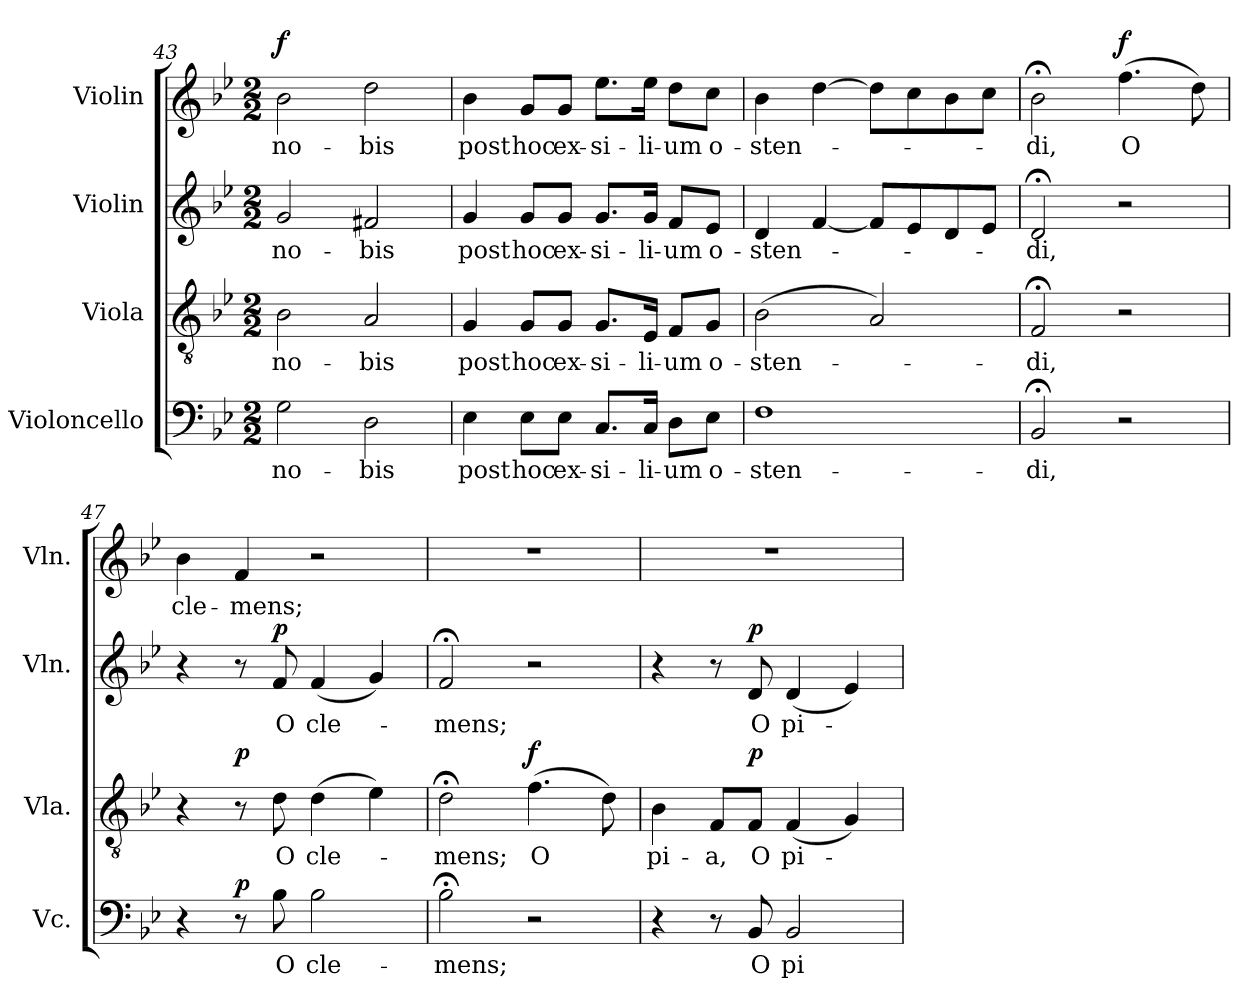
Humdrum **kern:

**kern	**text	**dynam	**kern	**text	**dynam	**kern	**text	**dynam	**kern	**text	**dynam
*part4	*part4	*part4	*part3	*part3	*part3	*part2	*part2	*part2	*part1	*part1	*part1
*staff4	*staff4	*staff4	*staff3	*staff3	*staff3	*staff2	*staff2	*staff2	*staff1	*staff1	*staff1
*I"Violoncello	*	*	*I"Viola	*	*	*I"Violin	*	*	*I"Violin	*	*
*I'Vc.	*	*	*I'Vla.	*	*	*I'Vln.	*	*	*I'Vln.	*	*
!!LO:PB:g=z
*clefF4	*	*	*clefGv2	*	*	*clefG2	*	*	*clefG2	*	*
*k[b-e-]	*	*	*k[b-e-]	*	*	*k[b-e-]	*	*	*k[b-e-]	*	*
*B-:	*	*	*B-:	*	*	*B-:	*	*	*B-:	*	*
*M2/2	*	*	*M2/2	*	*	*M2/2	*	*	*M2/2	*	*
=43	=43	=43	=43	=43	=43	=43	=43	=43	=43	=43	=43
!	!LO:LY:b:color=#000000	!	!	!	!	!	!	!	!	!	!
!	!	!	!	!LO:LY:b:color=#000000	!	!	!	!	!	!	!
!	!	!	!	!	!	!	!LO:LY:b:color=#000000	!	!	!	!
!	!	!	!	!	!	!	!	!	!	!LO:LY:b:color=#000000	!
2Gi\	no-	.	2B-i\	no-	.	2gi/	no-	.	2b-i\	no-	f
!	!LO:LY:b:color=#000000	!	!	!	!	!	!	!	!	!	!
!	!	!	!	!LO:LY:b:color=#000000	!	!	!	!	!	!	!
!	!	!	!	!	!	!	!LO:LY:b:color=#000000	!	!	!	!
!	!	!	!	!	!	!	!	!	!	!LO:LY:b:color=#000000	!
2Di\	-bis	.	2Ai/	-bis	.	2f#Xi/	-bis	.	2ddi\	-bis	.
=44	=44	=44	=44	=44	=44	=44	=44	=44	=44	=44	=44
!	!LO:LY:b:color=#000000	!	!	!	!	!	!	!	!	!	!
!	!	!	!	!LO:LY:b:color=#000000	!	!	!	!	!	!	!
!	!	!	!	!	!	!	!LO:LY:b:color=#000000	!	!	!	!
!	!	!	!	!	!	!	!	!	!	!LO:LY:b:color=#000000	!
4E-i\	post	.	4Gi/	post	.	4gi/	post	.	4b-i\	post	.
!	!LO:LY:b:color=#000000	!	!	!	!	!	!	!	!	!	!
!	!	!	!	!LO:LY:b:color=#000000	!	!	!	!	!	!	!
!	!	!	!	!	!	!	!LO:LY:b:color=#000000	!	!	!	!
!	!	!	!	!	!	!	!	!	!	!LO:LY:b:color=#000000	!
8E-i\L	hoc	.	8Gi/L	hoc	.	8gi/L	hoc	.	8gi/L	hoc	.
!	!LO:LY:b:color=#000000	!	!	!	!	!	!	!	!	!	!
!	!	!	!	!LO:LY:b:color=#000000	!	!	!	!	!	!	!
!	!	!	!	!	!	!	!LO:LY:b:color=#000000	!	!	!	!
!	!	!	!	!	!	!	!	!	!	!LO:LY:b:color=#000000	!
8E-i\J	ex-	.	8Gi/J	ex-	.	8gi/J	ex-	.	8gi/J	ex-	.
!	!LO:LY:b:color=#000000	!	!	!	!	!	!	!	!	!	!
!	!	!	!	!LO:LY:b:color=#000000	!	!	!	!	!	!	!
!	!	!	!	!	!	!	!LO:LY:b:color=#000000	!	!	!	!
!	!	!	!	!	!	!	!	!	!	!LO:LY:b:color=#000000	!
8.Ci/L	-si-	.	8.Gi/L	-si-	.	8.gi/L	-si-	.	8.ee-i\L	-si-	.
!	!LO:LY:b:color=#000000	!	!	!	!	!	!	!	!	!	!
!	!	!	!	!LO:LY:b:color=#000000	!	!	!	!	!	!	!
!	!	!	!	!	!	!	!LO:LY:b:color=#000000	!	!	!	!
!	!	!	!	!	!	!	!	!	!	!LO:LY:b:color=#000000	!
16Ci/Jk	-li-	.	16E-i/Jk	-li-	.	16gi/Jk	-li-	.	16ee-i\Jk	-li-	.
!	!LO:LY:b:color=#000000	!	!	!	!	!	!	!	!	!	!
!	!	!	!	!LO:LY:b:color=#000000	!	!	!	!	!	!	!
!	!	!	!	!	!	!	!LO:LY:b:color=#000000	!	!	!	!
!	!	!	!	!	!	!	!	!	!	!LO:LY:b:color=#000000	!
8Di\L	-um	.	8Fi/L	-um	.	8fi/L	-um	.	8ddi\L	-um	.
!	!LO:LY:b:color=#000000	!	!	!	!	!	!	!	!	!	!
!	!	!	!	!LO:LY:b:color=#000000	!	!	!	!	!	!	!
!	!	!	!	!	!	!	!LO:LY:b:color=#000000	!	!	!	!
!	!	!	!	!	!	!	!	!	!	!LO:LY:b:color=#000000	!
8E-i\J	o-	.	8Gi/J	o-	.	8e-i/J	o-	.	8cci\J	o-	.
=45	=45	=45	=45	=45	=45	=45	=45	=45	=45	=45	=45
!	!LO:LY:b:color=#000000	!	!	!	!	!	!	!	!	!	!
!	!	!	!	!LO:LY:b:color=#000000	!	!	!	!	!	!	!
!	!	!	!	!	!	!	!LO:LY:b:color=#000000	!	!	!	!
!	!	!	!	!	!	!	!	!	!	!LO:LY:b:color=#000000	!
1Fi	-sten-	.	(2B-i\	-sten-	.	4di/	-sten-	.	4b-i\	-sten-	.
.	.	.	.	.	.	[4fi/	.	.	[4ddi\	.	.
.	.	.	2Ai/)	.	.	8fi/L]	.	.	8ddi\L]	.	.
.	.	.	.	.	.	8e-i/	.	.	8cci\	.	.
.	.	.	.	.	.	8di/	.	.	8b-i\	.	.
.	.	.	.	.	.	8e-i/J	.	.	8cci\J	.	.
=46	=46	=46	=46	=46	=46	=46	=46	=46	=46	=46	=46
!	!LO:LY:b:color=#000000	!	!	!	!	!	!	!	!	!	!
!	!	!	!	!LO:LY:b:color=#000000	!	!	!	!	!	!	!
!	!	!	!	!	!	!	!LO:LY:b:color=#000000	!	!	!	!
!	!	!	!	!	!	!	!	!	!	!LO:LY:b:color=#000000	!
2BB-;i/	-di,	.	2F;i/	-di,	.	2d;i/	-di,	.	2b-;i\	-di,	.
!	!	!	!	!	!	!	!	!	!	!LO:LY:b:color=#000000	!
2r	.	.	2r	.	.	2r	.	.	(4.ffi\	O	f
.	.	.	.	.	.	.	.	.	8ddi\)	.	.
=47	=47	=47	=47	=47	=47	=47	=47	=47	=47	=47	=47
!	!	!	!	!	!	!	!	!	!	!LO:LY:b:color=#000000	!
4r	.	.	4r	.	.	4r	.	.	4b-i\	cle-	.
!	!	!	!	!	!	!	!	!	!	!LO:LY:b:color=#000000	!
8r	.	p	8r	.	p	8r	.	.	4fi/	-mens;	.
!	!LO:LY:b:color=#000000	!	!	!	!	!	!	!	!	!	!
!	!	!	!	!LO:LY:b:color=#000000	!	!	!	!	!	!	!
!	!	!	!	!	!	!	!LO:LY:b:color=#000000	!	!	!	!
8B-i\	O	.	8di\	O	.	8fi/	O	p	.	.	.
!	!LO:LY:b:color=#000000	!	!	!	!	!	!	!	!	!	!
!	!	!	!	!LO:LY:b:color=#000000	!	!	!	!	!	!	!
!	!	!	!	!	!	!	!LO:LY:b:color=#000000	!	!	!	!
2B-i\	cle-	.	(4di\	cle-	.	(4fi/	cle-	.	2r	.	.
.	.	.	4e-i\)	.	.	4gi/)	.	.	.	.	.
=48	=48	=48	=48	=48	=48	=48	=48	=48	=48	=48	=48
!	!LO:LY:b:color=#000000	!	!	!	!	!	!	!	!	!	!
!	!	!	!	!LO:LY:b:color=#000000	!	!	!	!	!	!	!
!	!	!	!	!	!	!	!LO:LY:b:color=#000000	!	!	!	!
2B-;i\	-mens;	.	2d;i\	-mens;	.	2f;i/	-mens;	.	1r	.	.
!	!	!	!	!LO:LY:b:color=#000000	!	!	!	!	!	!	!
2r	.	.	(4.fi\	O	f	2r	.	.	.	.	.
.	.	.	8di\)	.	.	.	.	.	.	.	.
!!LO:LB:g=z
=49	=49	=49	=49	=49	=49	=49	=49	=49	=49	=49	=49
!	!	!	!	!LO:LY:b:color=#000000	!	!	!	!	!	!	!
4r	.	.	4B-i\	pi-	.	4r	.	.	1r	.	.
!	!	!	!	!LO:LY:b:color=#000000	!	!	!	!	!	!	!
8r	.	.	8Fi/L	-a,	.	8r	.	.	.	.	.
!	!LO:LY:b:color=#000000	!	!	!	!	!	!	!	!	!	!
!	!	!	!	!LO:LY:b:color=#000000	!	!	!	!	!	!	!
!	!	!	!	!	!	!	!LO:LY:b:color=#000000	!	!	!	!
8BB-i/	O	.	8Fi/J	O	p	8di/	O	p	.	.	.
!	!LO:LY:b:color=#000000	!	!	!	!	!	!	!	!	!	!
!	!	!	!	!LO:LY:b:color=#000000	!	!	!	!	!	!	!
!	!	!	!	!	!	!	!LO:LY:b:color=#000000	!	!	!	!
2BB-i/	pi-	.	(4Fi/	pi-	.	(4di/	pi-	.	.	.	.
.	.	.	4Gi/)	.	.	4e-i/)	.	.	.	.	.
=	=	=	=	=	=	=	=	=	=	=	=
*-	*-	*-	*-	*-	*-	*-	*-	*-	*-	*-	*-
